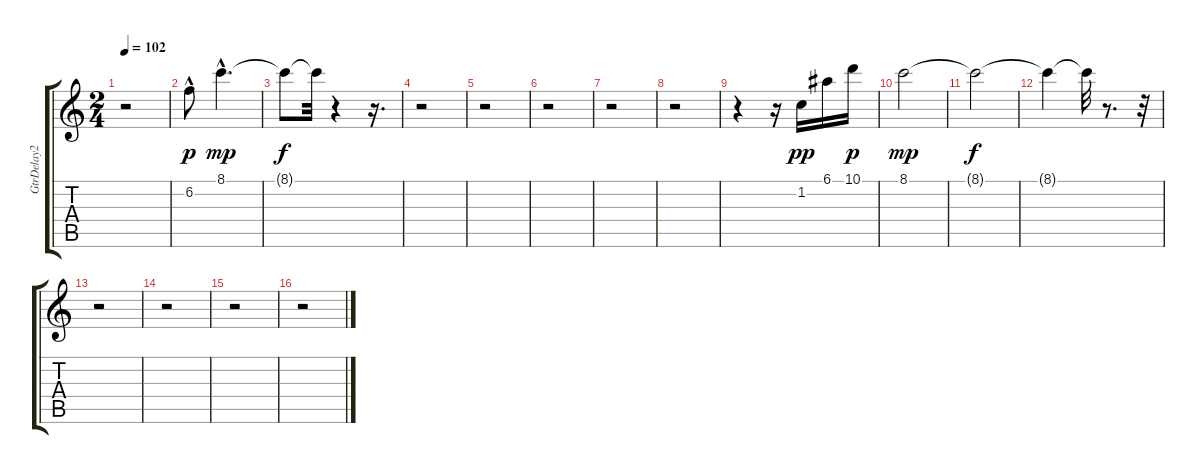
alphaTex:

\track ("GtrDelay2" "GtrDelay2") {instrument electricguitarclean}
\staff {score tabs}
\tuning (E4 B3 G3 D3 A2 E2) {hide}
\ts (2 4)
\tempo 102
\clef g2
\ks c
r.2{dy p} |
6.2{hac}.8 8.1{hac}.4{d dy mp} |
8.1{t}.8{dy f} 8.1{t}.32 r.4 r.16{d} |
r.2 |
r.2 |
r.2 |
r.2 |
r.2 |
r.4 r.16 1.2.16{dy pp} 6.1.16 10.1.16{dy p} |
8.1.2{dy mp} |
8.1{t}.2{dy f} |
8.1{t}.4 8.1{t}.32 r.8{d} r.32 |
r.2 |
r.2 |
r.2 |
r.2
